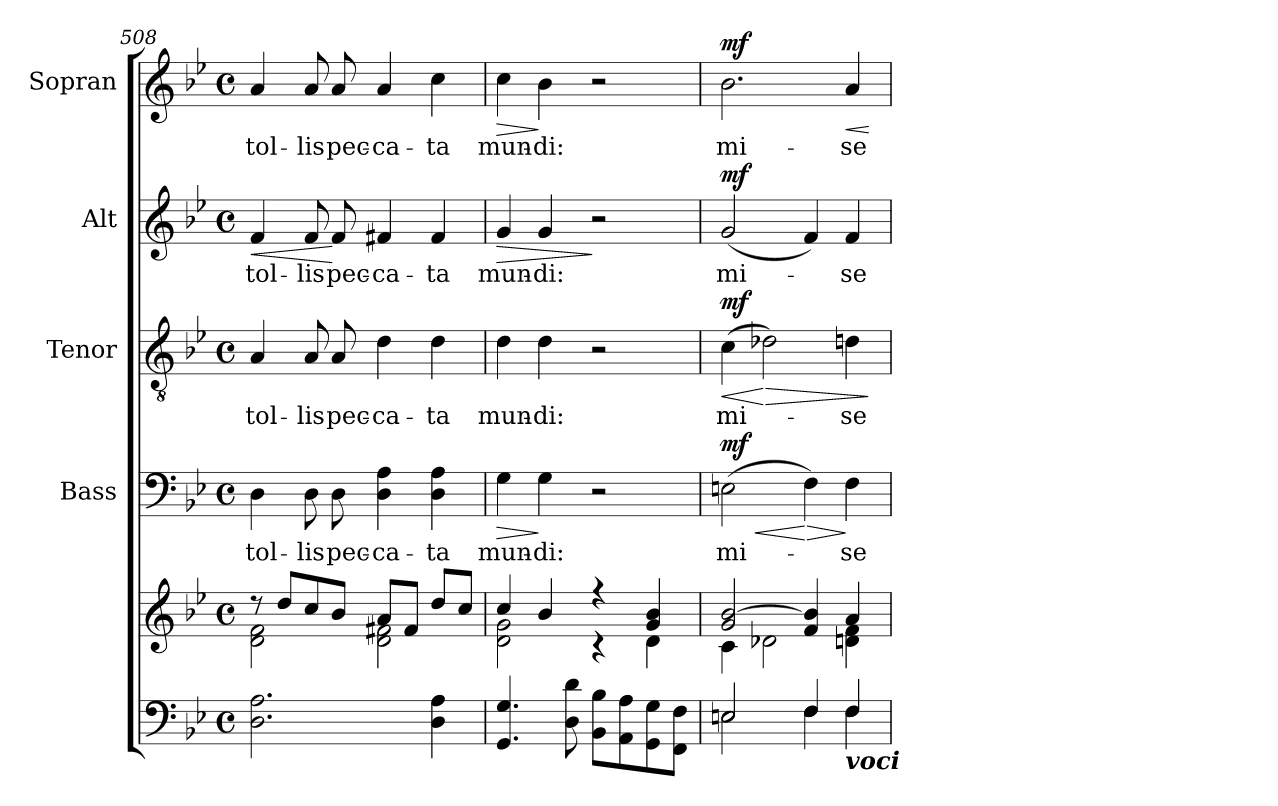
**kern	**kern	**kern	**text	**dynam	**kern	**text	**dynam	**kern	**text	**dynam	**kern	**text	**dynam
*part5	*part5	*part4	*part4	*part4	*part3	*part3	*part3	*part2	*part2	*part2	*part1	*part1	*part1
*staff6	*staff5	*staff4	*staff4	*staff4	*staff3	*staff3	*staff3	*staff2	*staff2	*staff2	*staff1	*staff1	*staff1
*	*	*I"Bass	*	*	*I"Tenor	*	*	*I"Alt	*	*	*I"Sopran	*	*
*	*	*I'B.	*	*	*I'T.	*	*	*I'A.	*	*	*I'S.	*	*
*clefF4	*clefG2	*clefF4	*	*	*clefGv2	*	*	*clefG2	*	*	*clefG2	*	*
*k[b-e-]	*k[b-e-]	*k[b-e-]	*	*	*k[b-e-]	*	*	*k[b-e-]	*	*	*k[b-e-]	*	*
*B-:	*B-:	*B-:	*	*	*B-:	*	*	*B-:	*	*	*B-:	*	*
*M4/4	*M4/4	*M4/4	*	*	*M4/4	*	*	*M4/4	*	*	*M4/4	*	*
*met(c)	*met(c)	*met(c)	*	*	*met(c)	*	*	*met(c)	*	*	*met(c)	*	*
=508	=508	=508	=508	=508	=508	=508	=508	=508	=508	=508	=508	=508	=508
*	*^	*	*	*	*	*	*	*	*	*	*	*	*
!	!	!	!	!LO:LY:b	!	!	!LO:LY:b	!	!	!LO:LY:b	!LO:HP:b	!	!LO:LY:b	!
2.D\ 2.A\	8rdd	2d\ 2f\	4D\	tol-	.	4A/	tol-	.	4f/	tol-	<	4a/	tol-	.
.	8dd/L	.	.	.	.	.	.	.	.	.	.	.	.	.
!	!	!	!	!LO:LY:b	!	!	!LO:LY:b	!	!	!LO:LY:b	!	!	!LO:LY:b	!
.	8cc/	.	8D\	-lis	.	8A/	-lis	.	8f/	-lis	.	8a/	-lis	.
!	!	!	!	!LO:LY:b	!	!	!LO:LY:b	!	!	!LO:LY:b	!	!	!LO:LY:b	!
.	8b-/J	.	8D\	pec-	.	8A/	pec-	.	8f/	pec-	[	8a/	pec-	.
!	!	!	!	!LO:LY:b	!	!	!LO:LY:b	!	!	!LO:LY:b	!	!	!LO:LY:b	!
.	8a/L	2d\ 2f#X\	4D\ 4A\	-ca-	.	4d\	-ca-	.	4f#X/	-ca-	.	4a/	-ca-	.
.	8f#/J	.	.	.	.	.	.	.	.	.	.	.	.	.
!	!	!	!	!LO:LY:b	!	!	!LO:LY:b	!	!	!LO:LY:b	!	!	!LO:LY:b	!
4D\ 4A\	8dd/L	.	4D\ 4A\	-ta	.	4d\	-ta	.	4f#/	-ta	.	4cc\	-ta	.
.	8cc/J	.	.	.	.	.	.	.	.	.	.	.	.	.
!!LO:LB:g=z
=509	=509	=509	=509	=509	=509	=509	=509	=509	=509	=509	=509	=509	=509	=509
!	!	!	!	!LO:LY:b	!LO:HP:b	!	!LO:LY:b	!	!	!LO:LY:b	!LO:HP:b	!	!LO:LY:b	!LO:HP:b
4.GG/ 4.G/	4cc/	2d\ 2g\	4G\	mun-	>	4d\	mun-	.	4g/	mun-	>	4cc\	mun-	>
!	!	!	!	!LO:LY:b	!	!	!LO:LY:b	!	!	!LO:LY:b	!	!	!LO:LY:b	!
.	4b-/	.	4G\	-di:	]	4d\	-di:	.	4g/	-di:	.	4b-\	-di:	]
8D\ 8d\	.	.	.	.	.	.	.	.	.	.	.	.	.	.
8BB-\ 8B-\L	4r	4r	2r	.	.	2r	.	.	2r	.	]	2r	.	.
8AA\ 8A\	.	.	.	.	.	.	.	.	.	.	.	.	.	.
8GG\ 8G\	4g/ 4b-/	4d\	.	.	.	.	.	.	.	.	.	.	.	.
8FF\ 8F\J	.	.	.	.	.	.	.	.	.	.	.	.	.	.
=510	=510	=510	=510	=510	=510	=510	=510	=510	=510	=510	=510	=510	=510	=510
*^	*	*	*	*	*	*	*	*	*	*	*	*	*	*
!	!	!	!	!	!LO:LY:b	!LO:HP:b	!	!LO:LY:b	!LO:HP:b	!	!LO:LY:b	!	!	!LO:LY:b	!
!	!	!	!	!	!	!LO:DY:n=1:a	!	!	!LO:DY:n=1:a	!	!	!LO:DY:a	!	!	!LO:DY:a
2En/	2E\	2g/ [>2b-/	4c\	(>2En\	mi-	< mf	(>4c\	mi-	< mf	(<2g/	mi-	mf	2.b-\	mi-	mf
!	!	!	!	!	!	!	!	!	!LO:HP:n=1:b	!	!	!	!	!	!
.	.	.	2d-X\	.	.	.	2d-X\)	.	[ >	.	.	.	.	.	.
!	!	!	!	!	!	!LO:HP:n=1:b	!	!	!	!	!	!	!	!	!
4F/	4F\	4f/ 4b-/]	.	4F\)	.	[ >	.	.	.	4f/)	.	.	.	.	.
!LO:TX:b:Bi:t=voci	!	!	!	!	!	!	!	!	!	!	!	!	!	!	!
!	!	!	!	!	!LO:LY:b	!	!	!LO:LY:b	!	!	!LO:LY:b	!	!	!LO:LY:b	!LO:HP:b
4F/	4F\	4a/	4dn\ 4f\	4F\	-se-	]	4dn\	-se-	.	4f/	-se-	.	4a/	-se-	<
*v	*v	*	*	*	*	*	*	*	*	*	*	*	*	*	*
*	*v	*v	*	*	*	*	*	*	*	*	*	*	*	*
.	.	.	.	.	.	.	]	.	.	.	.	.	[
=	=	=	=	=	=	=	=	=	=	=	=	=	=
*-	*-	*-	*-	*-	*-	*-	*-	*-	*-	*-	*-	*-	*-
